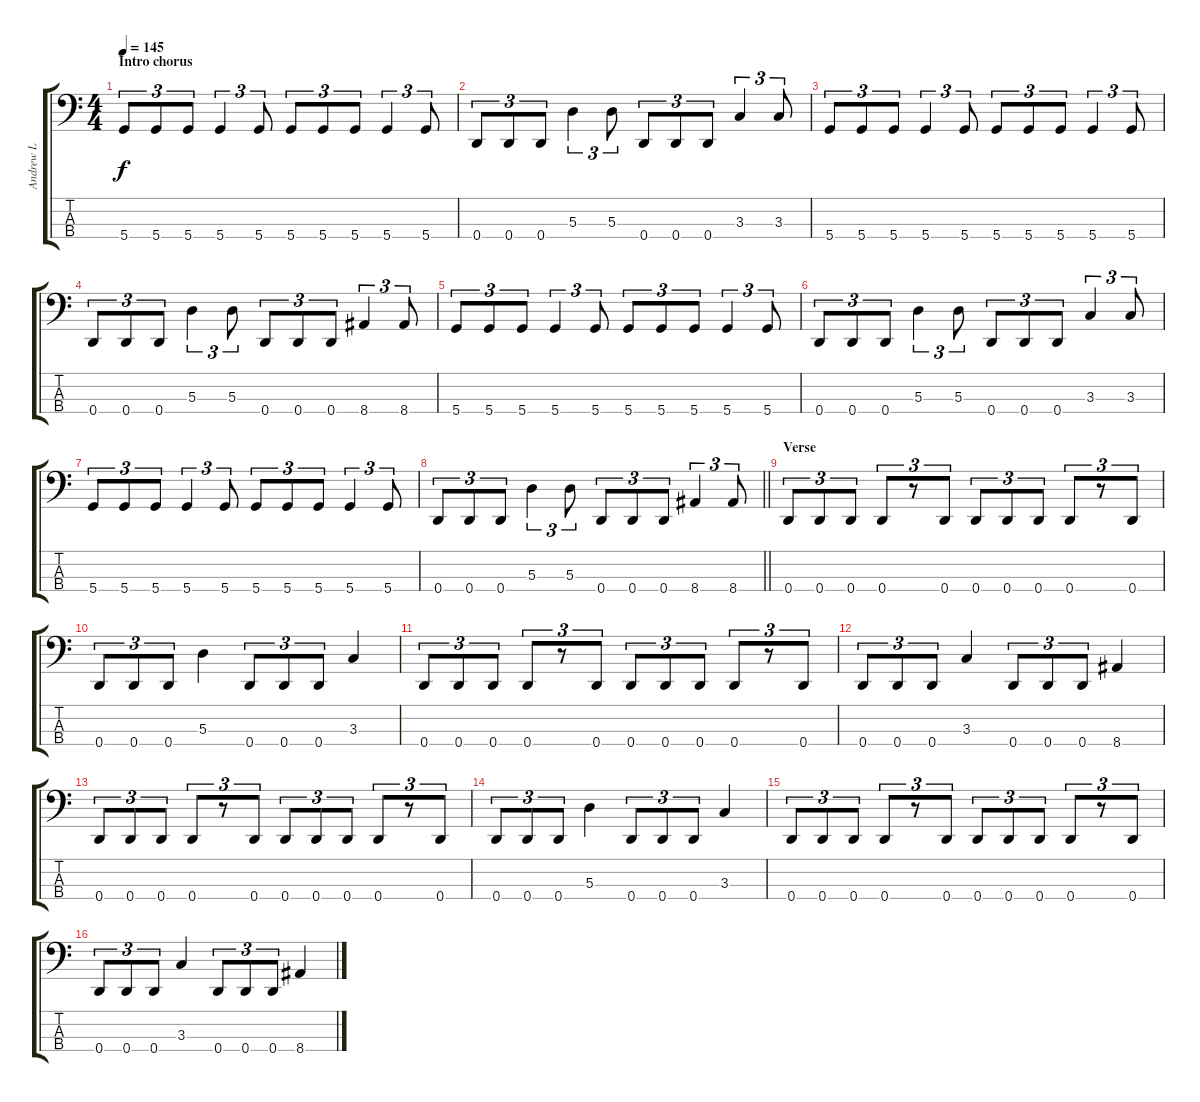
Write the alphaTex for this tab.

\track ("Andrew L" "Andrew L") {instrument electricbassfinger}
\staff {score tabs}
\tuning (G2 D2 A1 D1) {hide}
\ts (4 4)
\section ("" "Intro chorus")
\tempo 145
\clef f4
\ks c
5.4.8{tu (3 2) dy f} 5.4.8{tu (3 2)} 5.4.8{tu (3 2)} 5.4.4{tu (3 2)} 5.4.8{tu (3 2)} 5.4.8{tu (3 2)} 5.4.8{tu (3 2)} 5.4.8{tu (3 2)} 5.4.4{tu (3 2)} 5.4.8{tu (3 2)} |
0.4.8{tu (3 2)} 0.4.8{tu (3 2)} 0.4.8{tu (3 2)} 5.3.4{tu (3 2)} 5.3.8{tu (3 2)} 0.4.8{tu (3 2)} 0.4.8{tu (3 2)} 0.4.8{tu (3 2)} 3.3.4{tu (3 2)} 3.3.8{tu (3 2)} |
5.4.8{tu (3 2)} 5.4.8{tu (3 2)} 5.4.8{tu (3 2)} 5.4.4{tu (3 2)} 5.4.8{tu (3 2)} 5.4.8{tu (3 2)} 5.4.8{tu (3 2)} 5.4.8{tu (3 2)} 5.4.4{tu (3 2)} 5.4.8{tu (3 2)} |
0.4.8{tu (3 2)} 0.4.8{tu (3 2)} 0.4.8{tu (3 2)} 5.3.4{tu (3 2)} 5.3.8{tu (3 2)} 0.4.8{tu (3 2)} 0.4.8{tu (3 2)} 0.4.8{tu (3 2)} 8.4.4{tu (3 2)} 8.4.8{tu (3 2)} |
5.4.8{tu (3 2)} 5.4.8{tu (3 2)} 5.4.8{tu (3 2)} 5.4.4{tu (3 2)} 5.4.8{tu (3 2)} 5.4.8{tu (3 2)} 5.4.8{tu (3 2)} 5.4.8{tu (3 2)} 5.4.4{tu (3 2)} 5.4.8{tu (3 2)} |
0.4.8{tu (3 2)} 0.4.8{tu (3 2)} 0.4.8{tu (3 2)} 5.3.4{tu (3 2)} 5.3.8{tu (3 2)} 0.4.8{tu (3 2)} 0.4.8{tu (3 2)} 0.4.8{tu (3 2)} 3.3.4{tu (3 2)} 3.3.8{tu (3 2)} |
5.4.8{tu (3 2)} 5.4.8{tu (3 2)} 5.4.8{tu (3 2)} 5.4.4{tu (3 2)} 5.4.8{tu (3 2)} 5.4.8{tu (3 2)} 5.4.8{tu (3 2)} 5.4.8{tu (3 2)} 5.4.4{tu (3 2)} 5.4.8{tu (3 2)} |
\barLineRight lightlight
0.4.8{tu (3 2)} 0.4.8{tu (3 2)} 0.4.8{tu (3 2)} 5.3.4{tu (3 2)} 5.3.8{tu (3 2)} 0.4.8{tu (3 2)} 0.4.8{tu (3 2)} 0.4.8{tu (3 2)} 8.4.4{tu (3 2)} 8.4.8{tu (3 2)} |
\section ("" "Verse")
0.4.8{tu (3 2)} 0.4.8{tu (3 2)} 0.4.8{tu (3 2)} 0.4.8{tu (3 2)} r.8{tu (3 2)} 0.4.8{tu (3 2)} 0.4.8{tu (3 2)} 0.4.8{tu (3 2)} 0.4.8{tu (3 2)} 0.4.8{tu (3 2)} r.8{tu (3 2)} 0.4.8{tu (3 2)} |
0.4.8{tu (3 2)} 0.4.8{tu (3 2)} 0.4.8{tu (3 2)} 5.3.4 0.4.8{tu (3 2)} 0.4.8{tu (3 2)} 0.4.8{tu (3 2)} 3.3.4 |
0.4.8{tu (3 2)} 0.4.8{tu (3 2)} 0.4.8{tu (3 2)} 0.4.8{tu (3 2)} r.8{tu (3 2)} 0.4.8{tu (3 2)} 0.4.8{tu (3 2)} 0.4.8{tu (3 2)} 0.4.8{tu (3 2)} 0.4.8{tu (3 2)} r.8{tu (3 2)} 0.4.8{tu (3 2)} |
0.4.8{tu (3 2)} 0.4.8{tu (3 2)} 0.4.8{tu (3 2)} 3.3.4 0.4.8{tu (3 2)} 0.4.8{tu (3 2)} 0.4.8{tu (3 2)} 8.4.4 |
0.4.8{tu (3 2)} 0.4.8{tu (3 2)} 0.4.8{tu (3 2)} 0.4.8{tu (3 2)} r.8{tu (3 2)} 0.4.8{tu (3 2)} 0.4.8{tu (3 2)} 0.4.8{tu (3 2)} 0.4.8{tu (3 2)} 0.4.8{tu (3 2)} r.8{tu (3 2)} 0.4.8{tu (3 2)} |
0.4.8{tu (3 2)} 0.4.8{tu (3 2)} 0.4.8{tu (3 2)} 5.3.4 0.4.8{tu (3 2)} 0.4.8{tu (3 2)} 0.4.8{tu (3 2)} 3.3.4 |
0.4.8{tu (3 2)} 0.4.8{tu (3 2)} 0.4.8{tu (3 2)} 0.4.8{tu (3 2)} r.8{tu (3 2)} 0.4.8{tu (3 2)} 0.4.8{tu (3 2)} 0.4.8{tu (3 2)} 0.4.8{tu (3 2)} 0.4.8{tu (3 2)} r.8{tu (3 2)} 0.4.8{tu (3 2)} |
0.4.8{tu (3 2)} 0.4.8{tu (3 2)} 0.4.8{tu (3 2)} 3.3.4 0.4.8{tu (3 2)} 0.4.8{tu (3 2)} 0.4.8{tu (3 2)} 8.4.4
